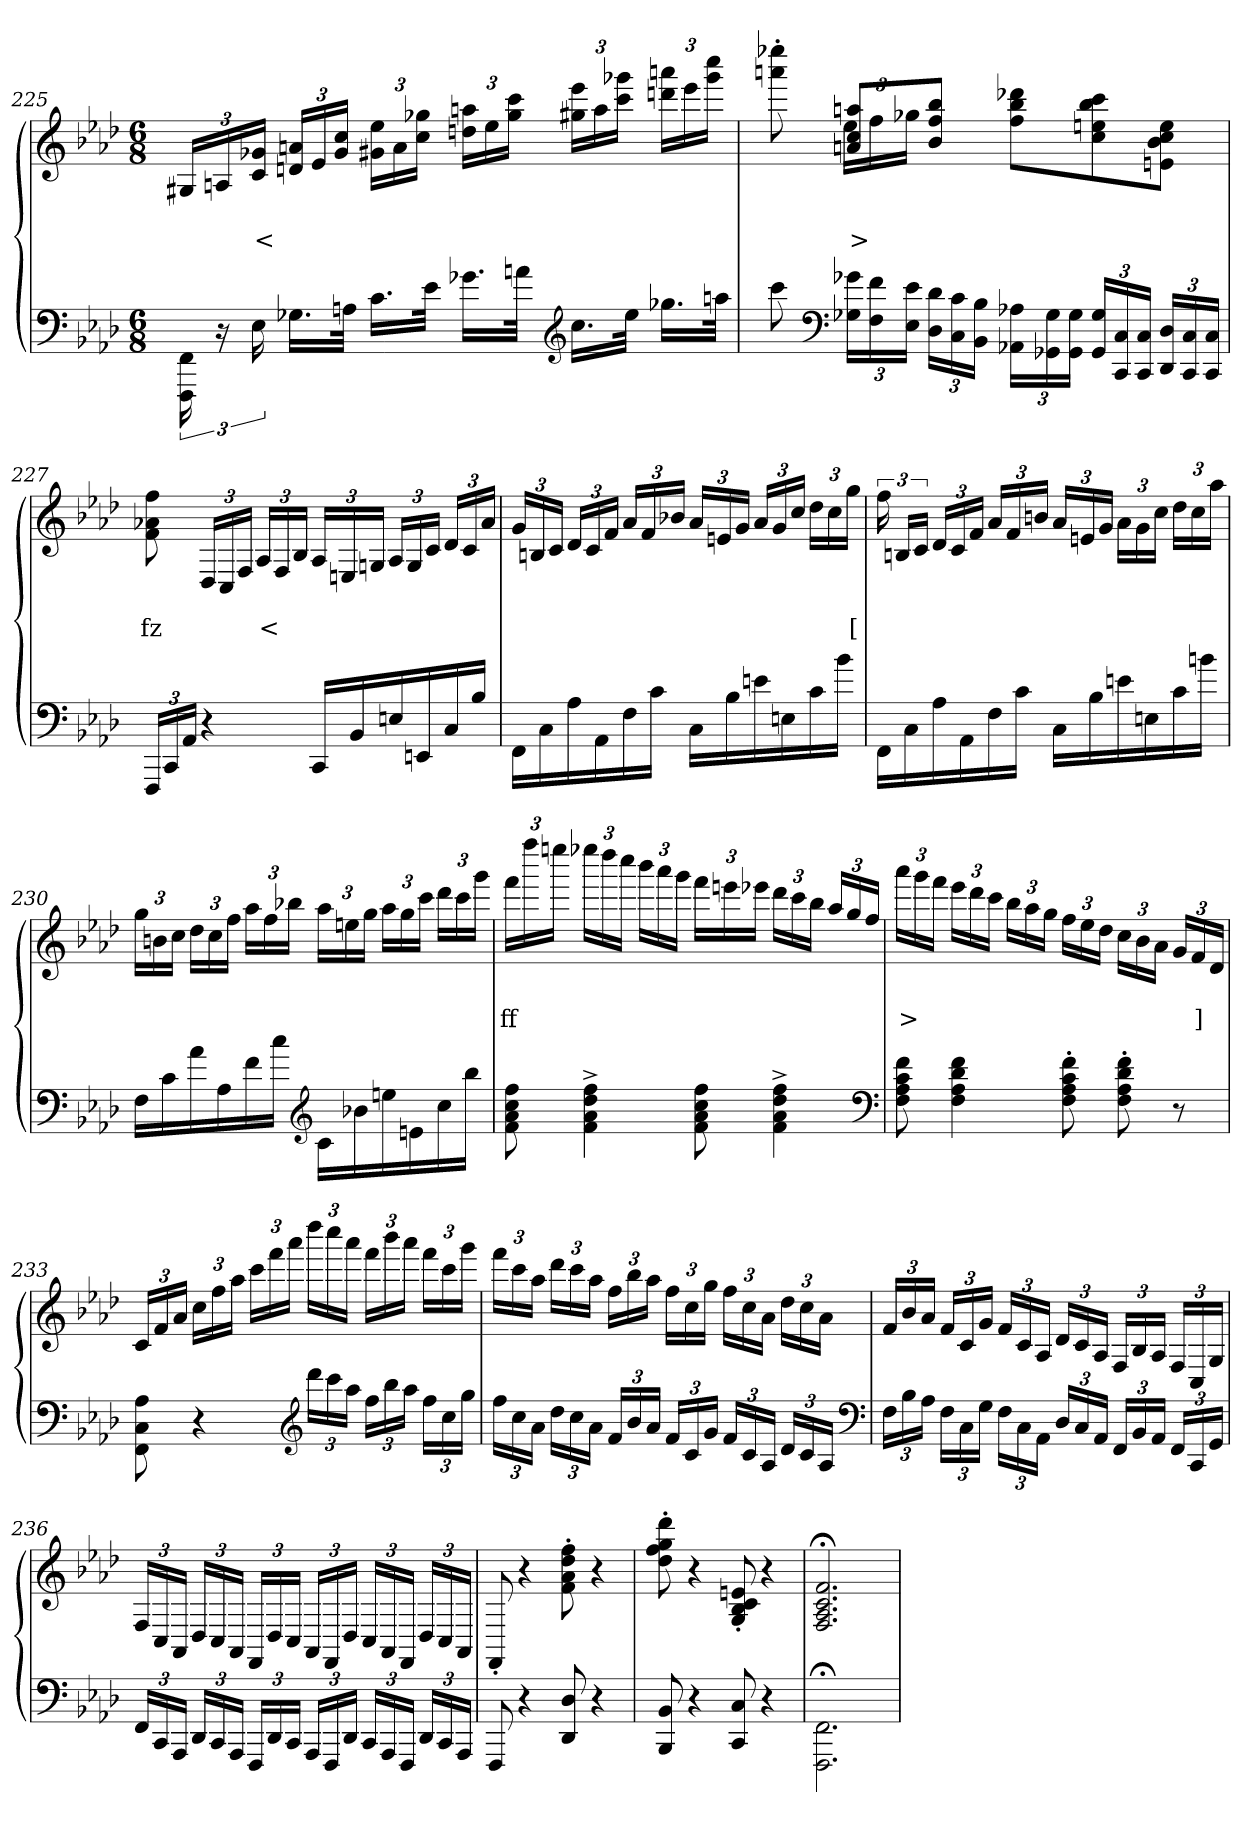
**kern	**kern	**text	**text
*part2	*part1	*part1	*part1
*staff2	*staff1	*staff1	*staff1
*clefF4	*clefG2	*	*
*k[b-e-a-d-]	*k[b-e-a-d-]	*	*
*M6/8	*M6/8	*	*
=225	=225	=225	=225
24FF\ 24FFF\	24G#XLL	.	.
24r	24An	.	.
24E-	24g-X 24cJJ	.	<
16.G-XLL	24an 24dnLL	.	.
.	24e-	.	.
.	24cc 24g-JJ	.	.
32AnJJk	.	.	.
16.cLL	24ee- 24g#XLL	.	.
.	24a	.	.
.	24gg-X 24ccJJ	.	.
32e-JJk	.	.	.
16.g-LL	24aan 24ddnLL	.	.
.	24ee-	.	.
.	24ccc 24gg-JJ	.	.
32anJJk	.	.	.
*clefG2	*	*	*
16.ccLL	24eee-\ 24gg#X\LL	.	.
.	24aa\	.	.
.	24ggg-X\ 24ccc\JJ	.	.
32ee-JJk	.	.	.
16.gg-LL	24aaan\ 24dddn\LL	.	.
.	24eee-\	.	.
.	24cccc\ 24ggg-\JJ	.	.
32aanJJk	.	.	.
=226	=226	=226	=226
*	*^	*	*
8ccc	8ryy	8eeee-X'> 8aaan'>	.	.
*clefF4	*	*	*	*
24g-X 24G-XLL	8aan 8cc 8anL	24ee-LL	.	>
24f 24F	.	24ff	.	.
24e- 24E-JJ	.	24gg-XJJ	.	.
24d- 24D-LL	8bb- 8ff 8b-J	2ryy	.	.
24c 24C	.	.	.	.
24B- 24BB-JJ	.	.	.	.
24A-X 24AA-XLL	8ddd-X 8bb- 8ffL	.	.	.
24G- 24GG-	.	.	.	.
24G- 24GG-JJ	.	.	.	.
24G- 24GG-LL	8ccc 8bb- 8een 8cc	.	.	.
24C 24CC	.	.	.	.
24C 24CCJJ	.	.	.	.
24D-/ 24DD-/LL	8ee 8cc 8b- 8enJ	.	.	.
24C 24CC	.	.	.	.
24C 24CCJJ	.	.	.	.
*	*v	*v	*	*
=227	=227	=227	=227
24FFFLL	8ff 8a-X 8f	.	fz
24CC	.	.	.
24AA-JJ	.	.	.
4r	24D-LL	.	.
.	24C	.	.
.	24FJJ	.	.
.	24A-LL	.	<
.	24F	.	.
.	24B-JJ	.	.
16CCLL	24A-LL	.	.
.	24En	.	.
16BB-	.	.	.
.	24GnJJ	.	.
16En	24A-LL	.	.
.	24G	.	.
16EEn	.	.	.
.	24cJJ	.	.
16C	24d-LL	.	.
.	24c	.	.
16B-JJ	.	.	.
.	24a-JJ	.	.
=228	=228	=228	=228
16FFLL	24gLL	.	.
.	24Bn	.	.
16C	.	.	.
.	24cJJ	.	.
16A-	24d-LL	.	.
.	24c	.	.
16AA-	.	.	.
.	24fJJ	.	.
16F	24a-LL	.	.
.	24f	.	.
16cJJ	.	.	.
.	24b-XJJ	.	.
16CLL	24a-LL	.	.
.	24en	.	.
16B-	.	.	.
.	24gJJ	.	.
16en	24a-LL	.	.
.	24g	.	.
16En	.	.	.
.	24ccJJ	.	.
16c	24dd-\LL	.	.
.	24cc\	.	.
16b-JJ	.	.	.
.	24gg\JJ	.	[
=229	=229	=229	=229
16FFLL	24ff	.	.
.	24BnLL	.	.
16C	.	.	.
.	24cJJ	.	.
16A-	24d-LL	.	.
.	24c	.	.
16AA-	.	.	.
.	24fJJ	.	.
16F	24a-LL	.	.
.	24f	.	.
16cJJ	.	.	.
.	24bnJJ	.	.
16CLL	24a-LL	.	.
.	24en	.	.
16B-	.	.	.
.	24gJJ	.	.
16en	24a-\LL	.	.
.	24g	.	.
16En	.	.	.
.	24ccJJ	.	.
16c	24dd-LL	.	.
.	24cc	.	.
16bnJJ	.	.	.
.	24aa-JJ	.	.
=230	=230	=230	=230
16FLL	24ggLL	.	.
.	24bn	.	.
16c	.	.	.
.	24ccJJ	.	.
16a-	24dd-LL	.	.
.	24cc	.	.
16A-	.	.	.
.	24ffJJ	.	.
16f	24aa-LL	.	.
.	24ff	.	.
16ccJJ	.	.	.
.	24bb-XJJ	.	.
*clefG2	*	*	*
16cLL	24aa-LL	.	.
.	24een	.	.
16b-X	.	.	.
.	24ggJJ	.	.
16een	24aa-LL	.	.
.	24gg	.	.
16en	.	.	.
.	24cccJJ	.	.
16cc	24ddd-LL	.	.
.	24ccc	.	.
16bb-JJ	.	.	.
.	24gggJJ	.	.
=231	=231	=231	=231
8ff 8cc 8a- 8f	24fffLL	.	ff
.	24ffff	.	.
.	24eeeenJJ	.	.
4ff^> 4dd-^> 4a-^> 4f^>	24eeee-XLL	.	.
.	24dddd-	.	.
.	24ccccJJ	.	.
.	24bbb-LL	.	.
.	24aaa-	.	.
.	24gggJJ	.	.
8ff 8cc 8a- 8f	24fffLL	.	.
.	24eeen	.	.
.	24eee-XJJ	.	.
4ff^> 4dd-^> 4a-^> 4f^>	24ddd-LL	.	.
.	24ccc	.	.
.	24bb-JJ	.	.
.	24aa-/LL	.	.
.	24gg	.	.
.	24ffJJ	.	.
*clefF4	*	*	*
=232	=232	=232	=232
8f 8c 8A- 8F	24aaa-LL	.	>
.	24ggg	.	.
.	24fffJJ	.	.
4f 4d- 4A- 4F	24eee-LL	.	.
.	24ddd-	.	.
.	24cccJJ	.	.
.	24bb-LL	.	.
.	24aa-	.	.
.	24ggJJ	.	.
8f'> 8c'> 8A-'> 8F'>	24ffLL	.	.
.	24ee-	.	.
.	24dd-JJ	.	.
8f'> 8d-'> 8A-'> 8F'>	24ccLL	.	.
.	24b-	.	.
.	24a-JJ	.	.
8r	24gLL	.	.
.	24f	.	]
.	24d-JJ	.	.
=233	=233	=233	=233
8A-\ 8C\ 8FF\	24cLL	.	.
.	24f	.	.
.	24a-JJ	.	.
4r	24ccLL	.	.
.	24ff	.	.
.	24aa-JJ	.	.
.	24cccLL	.	.
.	24fff	.	.
.	24aaa-JJ	.	.
*clefG2	*	*	*
24ddd-LL	24dddd-LL	.	.
24ccc	24cccc	.	.
24aa-JJ	24aaa-JJ	.	.
24ffLL	24fffLL	.	.
24bb-	24bbb-	.	.
24aa-JJ	24aaa-JJ	.	.
24ffLL	24fffLL	.	.
24cc	24ccc	.	.
24ggJJ	24gggJJ	.	.
=234	=234	=234	=234
24ffLL	24fffLL	.	.
24cc	24ccc	.	.
24a-JJ	24aa-JJ	.	.
24dd-LL	24ddd-LL	.	.
24cc	24ccc	.	.
24a-JJ	24aa-JJ	.	.
24fLL	24ffLL	.	.
24b-	24bb-	.	.
24a-JJ	24aa-JJ	.	.
24fLL	24ffLL	.	.
24c	24cc	.	.
24gJJ	24ggJJ	.	.
24fLL	24ffLL	.	.
24c	24cc	.	.
24A-JJ	24a-JJ	.	.
24d-LL	24dd-LL	.	.
24c	24cc	.	.
24A-JJ	24a-JJ	.	.
*clefF4	*	*	*
=235	=235	=235	=235
24FLL	24fLL	.	.
24B-	24b-	.	.
24A-JJ	24a-JJ	.	.
24FLL	24fLL	.	.
24C	24c	.	.
24GJJ	24gJJ	.	.
24F\LL	24fLL	.	.
24C	24c	.	.
24AA-JJ	24A-JJ	.	.
24D-LL	24d-LL	.	.
24C	24c	.	.
24AA-JJ	24A-JJ	.	.
24FFLL	24FLL	.	.
24BB-	24B-	.	.
24AA-JJ	24A-JJ	.	.
24FFLL	24FLL	.	.
24CC	24C	.	.
24GGJJ	24GJJ	.	.
=236	=236	=236	=236
24FFLL	24FLL	.	.
24CC	24C	.	.
24AAA-JJ	24AA-JJ	.	.
24DD-LL	24D-LL	.	.
24CC	24C	.	.
24AAA-JJ	24AA-JJ	.	.
24FFFLL	24FFLL	.	.
24DD-	24D-	.	.
24CCJJ	24CJJ	.	.
24AAA-LL	24AA-LL	.	.
24FFF	24FF	.	.
24DD-JJ	24D-JJ	.	.
24CCLL	24CLL	.	.
24AAA-	24AA-	.	.
24FFFJJ	24FFJJ	.	.
24DD-LL	24D-LL	.	.
24CC	24C	.	.
24AAA-JJ	24AA-JJ	.	.
=237	=237	=237	=237
8FFF	8FF'>	.	.
4r	4r	.	.
8D- 8DD-	8ff'> 8dd-'> 8a-'> 8f'>	.	.
4r	4r	.	.
=238	=238	=238	=238
8BB- 8BBB-	8ddd-'> 8gg'> 8ff'> 8dd-'>	.	.
4r	4r	.	.
8C 8CC	8en'> 8c'> 8B-'> 8G'>	.	.
4r	4r	.	.
=239	=239	=239	=239
2.FF\;< 2.FFF\;<	2.f;< 2.c;< 2.A-;< 2.F;<	.	.
=	=	=	=
*-	*-	*-	*-
